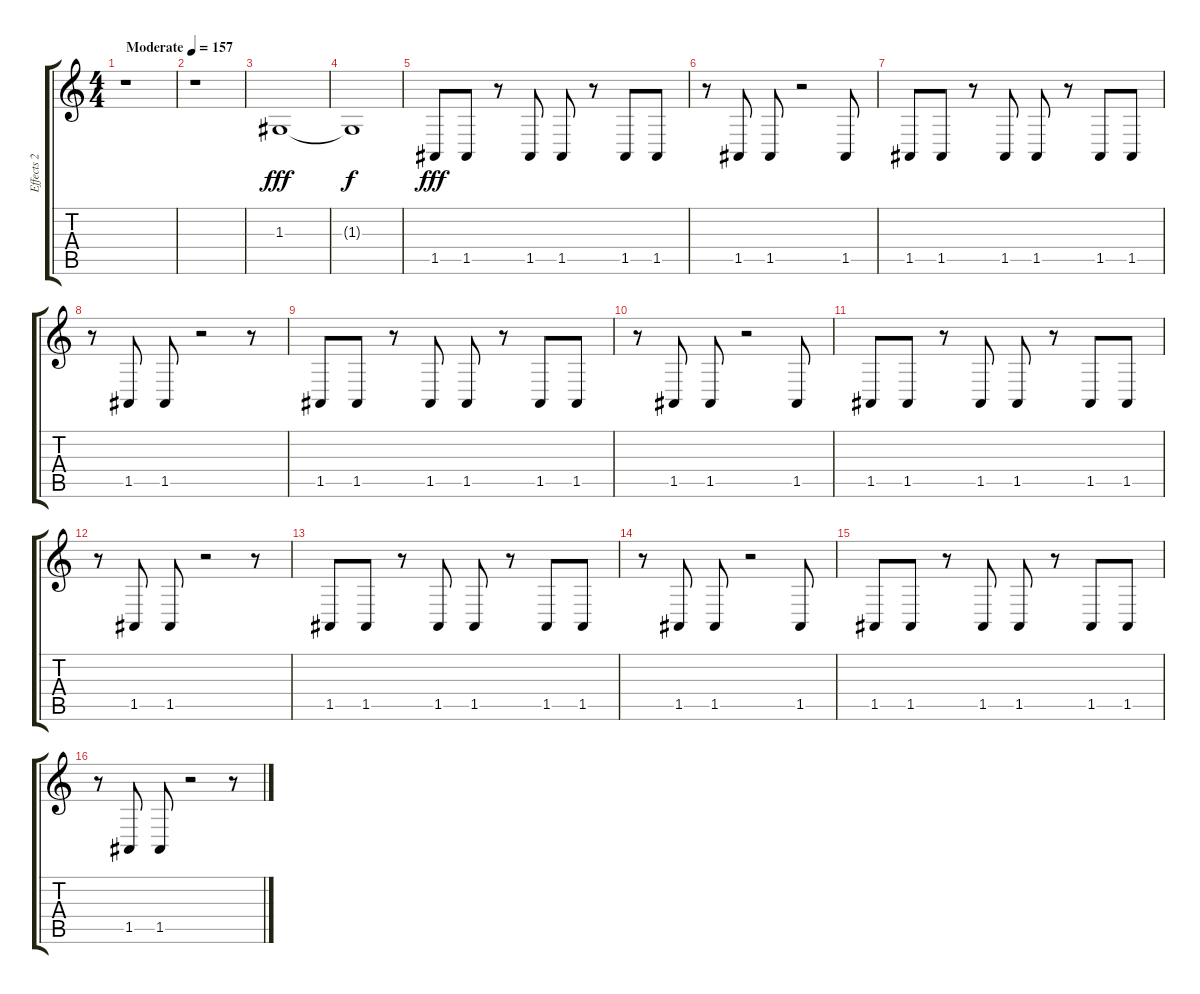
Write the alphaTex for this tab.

\track ("Effects 2" "Effects 2") {instrument fx6goblins}
\staff {score tabs}
\tuning (E4 B3 G3 D3 A2 E2) {hide}
\ts (4 4)
\tempo (157 "Moderate")
\clef g2
\ks c
r.1{dy fff instrument fx6goblins} |
r.1 |
1.3.1 |
1.3{t}.1{dy f} |
1.5.8{dy fff instrument distortionguitar} 1.5.8 r.8 1.5.8 1.5.8 r.8 1.5.8 1.5.8 |
r.8 1.5.8 1.5.8 r.2 1.5.8 |
1.5.8 1.5.8 r.8 1.5.8 1.5.8 r.8 1.5.8 1.5.8 |
r.8 1.5.8 1.5.8 r.2 r.8 |
1.5.8 1.5.8 r.8 1.5.8 1.5.8 r.8 1.5.8 1.5.8 |
r.8 1.5.8 1.5.8 r.2 1.5.8 |
1.5.8 1.5.8 r.8 1.5.8 1.5.8 r.8 1.5.8 1.5.8 |
r.8 1.5.8 1.5.8 r.2 r.8 |
1.5.8 1.5.8 r.8 1.5.8 1.5.8 r.8 1.5.8 1.5.8 |
r.8 1.5.8 1.5.8 r.2 1.5.8 |
1.5.8 1.5.8 r.8 1.5.8 1.5.8 r.8 1.5.8 1.5.8 |
r.8 1.5.8 1.5.8 r.2 r.8
